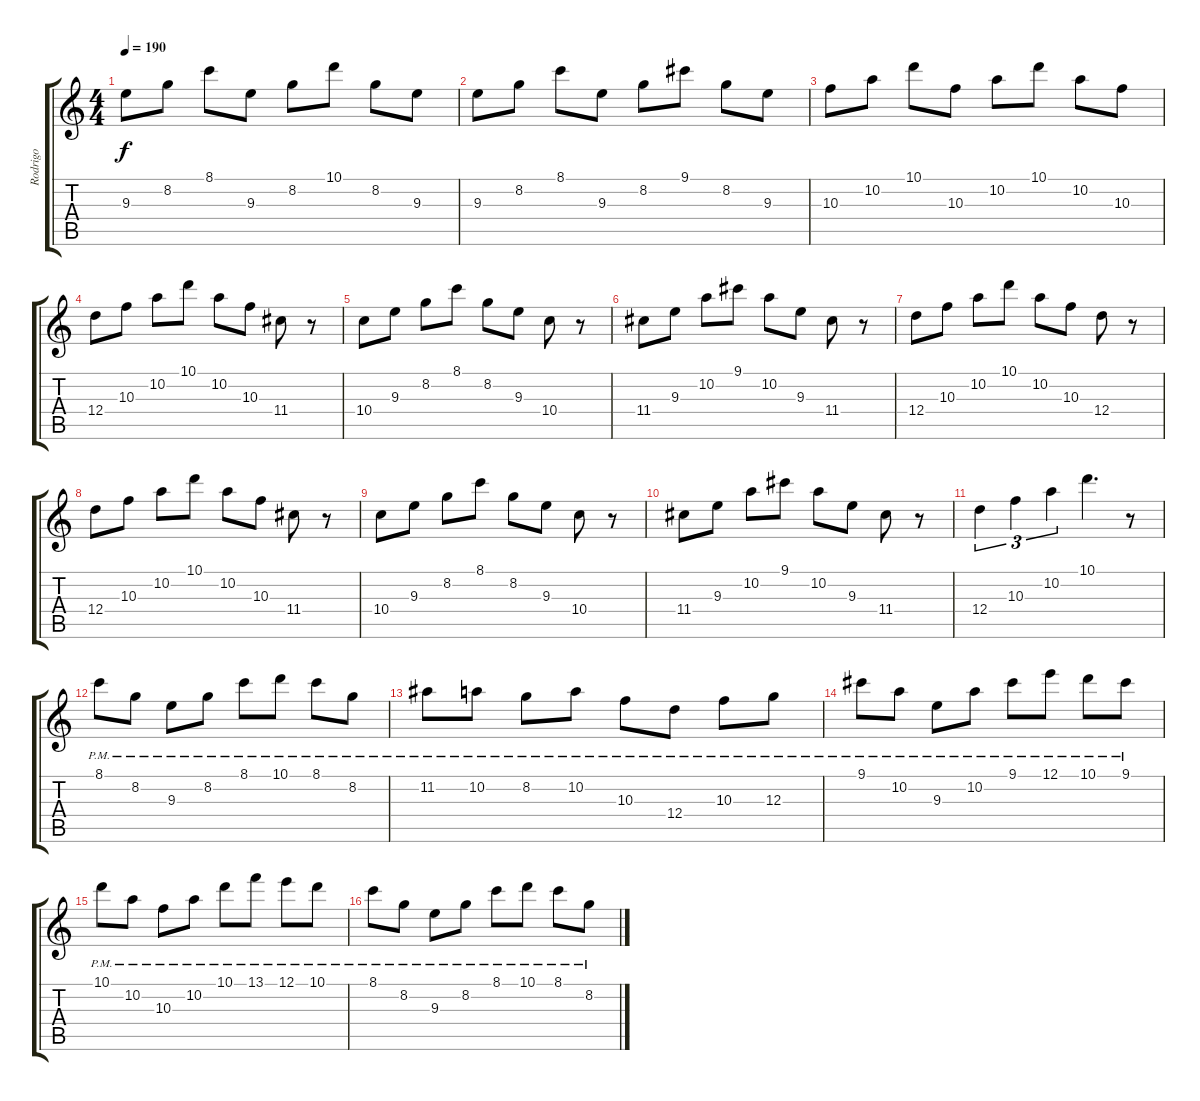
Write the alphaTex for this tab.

\track ("Rodrigo" "Rodrigo") {instrument acousticguitarnylon}
\staff {score tabs}
\tuning (E4 B3 G3 D3 A2 E2) {hide}
\ts (4 4)
\tempo 190
\clef g2
\ks c
9.3.8{dy f} 8.2.8 8.1.8 9.3.8 8.2.8 10.1.8 8.2.8 9.3.8 |
9.3.8 8.2.8 8.1.8 9.3.8 8.2.8 9.1.8 8.2.8 9.3.8 |
10.3.8 10.2.8 10.1.8 10.3.8 10.2.8 10.1.8 10.2.8 10.3.8 |
12.4.8 10.3.8 10.2.8 10.1.8 10.2.8 10.3.8 11.4.8 r.8 |
10.4.8 9.3.8 8.2.8 8.1.8 8.2.8 9.3.8 10.4.8 r.8 |
11.4.8 9.3.8 10.2.8 9.1.8 10.2.8 9.3.8 11.4.8 r.8 |
12.4.8 10.3.8 10.2.8 10.1.8 10.2.8 10.3.8 12.4.8 r.8 |
12.4.8 10.3.8 10.2.8 10.1.8 10.2.8 10.3.8 11.4.8 r.8 |
10.4.8 9.3.8 8.2.8 8.1.8 8.2.8 9.3.8 10.4.8 r.8 |
11.4.8 9.3.8 10.2.8 9.1.8 10.2.8 9.3.8 11.4.8 r.8 |
12.4.4{tu (3 2)} 10.3.4{tu (3 2)} 10.2.4{tu (3 2)} 10.1.4{d} r.8 |
8.1{pm}.8 8.2{pm}.8 9.3{pm}.8 8.2{pm}.8 8.1{pm}.8 10.1{pm}.8 8.1{pm}.8 8.2{pm}.8 |
11.2{pm}.8 10.2{pm}.8 8.2{pm}.8 10.2{pm}.8 10.3{pm}.8 12.4{pm}.8 10.3{pm}.8 12.3{pm}.8 |
9.1{pm}.8 10.2{pm}.8 9.3{pm}.8 10.2{pm}.8 9.1{pm}.8 12.1{pm}.8 10.1{pm}.8 9.1{pm}.8 |
10.1{pm}.8 10.2{pm}.8 10.3{pm}.8 10.2{pm}.8 10.1{pm}.8 13.1{pm}.8 12.1{pm}.8 10.1{pm}.8 |
8.1{pm}.8 8.2{pm}.8 9.3{pm}.8 8.2{pm}.8 8.1{pm}.8 10.1{pm}.8 8.1{pm}.8 8.2{pm}.8
